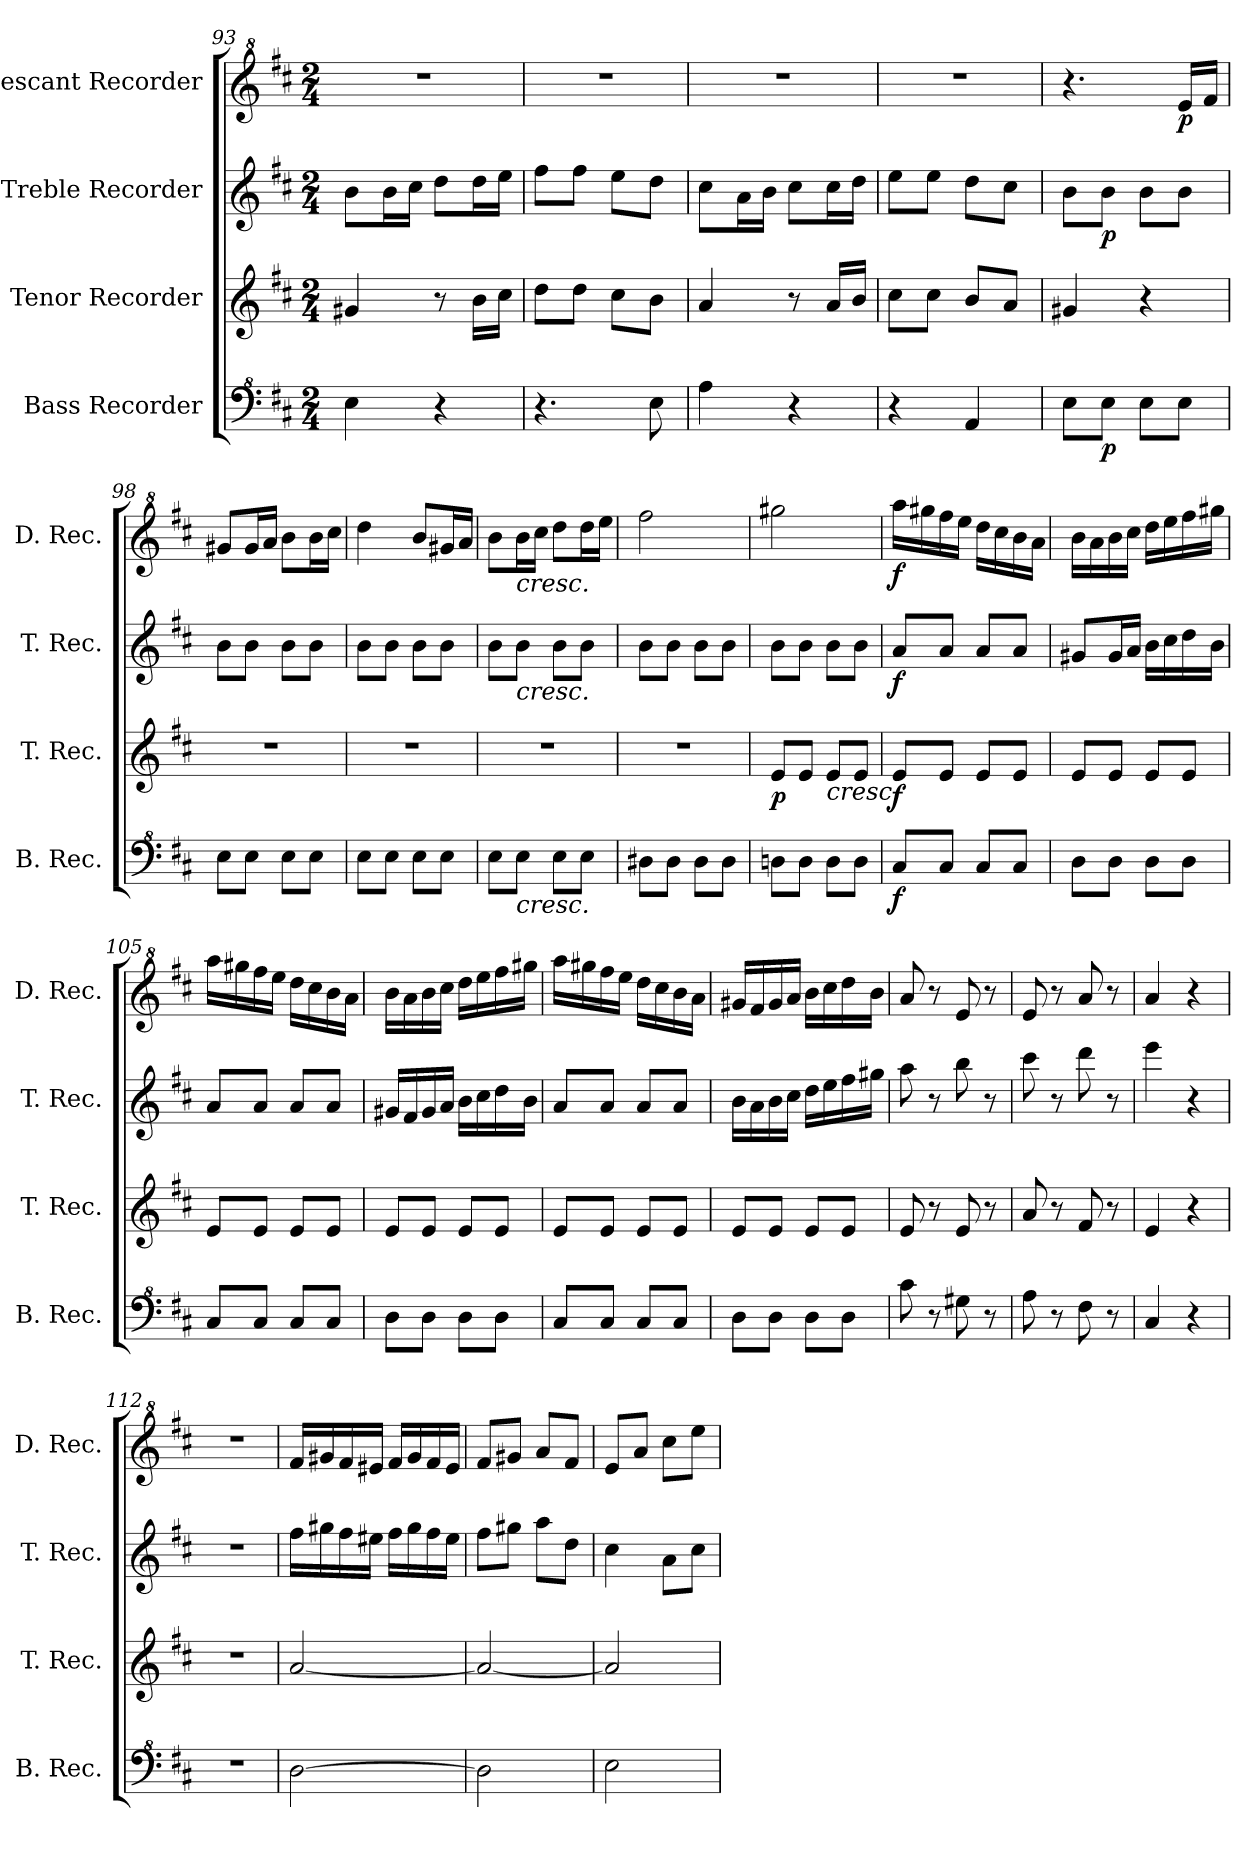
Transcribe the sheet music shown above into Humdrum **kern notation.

**kern	**dynam	**kern	**dynam	**kern	**dynam	**kern	**dynam
*part4	*part4	*part3	*part3	*part2	*part2	*part1	*part1
*staff4	*staff4	*staff3	*staff3	*staff2	*staff2	*staff1	*staff1
*I"Bass Recorder	*	*I"Tenor Recorder	*	*I"Treble Recorder	*	*I"Descant Recorder	*
*I'B. Rec.	*	*I'T. Rec.	*	*I'T. Rec.	*	*I'D. Rec.	*
*clefF^4	*	*clefG2	*	*clefG2	*	*clefG^2	*
*k[f#c#]	*	*k[f#c#]	*	*k[f#c#]	*	*k[f#c#]	*
*M2/4	*	*M2/4	*	*M2/4	*	*M2/4	*
=93	=93	=93	=93	=93	=93	=93	=93
4e\	.	4g#X/	.	8b\L	.	2r	.
.	.	.	.	16b\L	.	.	.
.	.	.	.	16cc#\JJ	.	.	.
4r	.	8r	.	8dd\L	.	.	.
.	.	16b\LL	.	16dd\L	.	.	.
.	.	16cc#\JJ	.	16ee\JJ	.	.	.
=94	=94	=94	=94	=94	=94	=94	=94
4.r	.	8dd\L	.	8ff#\L	.	2r	.
.	.	8dd\J	.	8ff#\J	.	.	.
.	.	8cc#\L	.	8ee\L	.	.	.
8e\	.	8b\J	.	8dd\J	.	.	.
=95	=95	=95	=95	=95	=95	=95	=95
4a\	.	4a/	.	8cc#\L	.	2r	.
.	.	.	.	16a\L	.	.	.
.	.	.	.	16b\JJ	.	.	.
4r	.	8r	.	8cc#\L	.	.	.
.	.	16a/LL	.	16cc#\L	.	.	.
.	.	16b/JJ	.	16dd\JJ	.	.	.
=96	=96	=96	=96	=96	=96	=96	=96
4r	.	8cc#\L	.	8ee\L	.	2r	.
.	.	8cc#\J	.	8ee\J	.	.	.
4A/	.	8b/L	.	8dd\L	.	.	.
.	.	8a/J	.	8cc#\J	.	.	.
=97	=97	=97	=97	=97	=97	=97	=97
8e\L	.	4g#X/	.	8b\L	.	4.r	.
!	!LO:DY:b	!	!	!	!LO:DY:b	!	!
8e\J	p	.	.	8b\J	p	.	.
8e\L	.	4r	.	8b\L	.	.	.
!	!	!	!	!	!	!	!LO:DY:b
8e\J	.	.	.	8b\J	.	16ee/LL	p
.	.	.	.	.	.	16ff#/JJ	.
!!LO:LB:g=z
=98	=98	=98	=98	=98	=98	=98	=98
8e\L	.	2r	.	8b\L	.	8gg#X/L	.
8e\J	.	.	.	8b\J	.	16gg#/L	.
.	.	.	.	.	.	16aa/JJ	.
8e\L	.	.	.	8b\L	.	8bb\L	.
8e\J	.	.	.	8b\J	.	16bb\L	.
.	.	.	.	.	.	16ccc#\JJ	.
=99	=99	=99	=99	=99	=99	=99	=99
8e\L	.	2r	.	8b\L	.	4ddd\	.
8e\J	.	.	.	8b\J	.	.	.
8e\L	.	.	.	8b\L	.	8bb/L	.
8e\J	.	.	.	8b\J	.	16gg#X/L	.
.	.	.	.	.	.	16aa/JJ	.
=100	=100	=100	=100	=100	=100	=100	=100
8e\L	.	2r	.	8b\L	.	8bb\L	.
!	!	!	!	!	!	!LO:TX:b:i:t=cresc.	!
!	!	!	!	!LO:TX:b:i:t=cresc.	!	!	!
!LO:TX:b:i:t=cresc.	!	!	!	!	!	!	!
8e\J	.	.	.	8b\J	.	16bb\L	.
.	.	.	.	.	.	16ccc#\JJ	.
8e\L	.	.	.	8b\L	.	8ddd\L	.
8e\J	.	.	.	8b\J	.	16ddd\L	.
.	.	.	.	.	.	16eee\JJ	.
=101	=101	=101	=101	=101	=101	=101	=101
8d#X\L	.	2r	.	8b\L	.	2fff#\	.
8d#\J	.	.	.	8b\J	.	.	.
8d#\L	.	.	.	8b\L	.	.	.
8d#\J	.	.	.	8b\J	.	.	.
=102	=102	=102	=102	=102	=102	=102	=102
!	!	!	!LO:DY:b	!	!	!	!
8dn\L	.	8e/L	p	8b\L	.	2ggg#X\	.
8d\J	.	8e/J	.	8b\J	.	.	.
!	!	!LO:TX:b:i:t=cresc.	!	!	!	!	!
8d\L	.	8e/L	.	8b\L	.	.	.
8d\J	.	8e/J	.	8b\J	.	.	.
=103	=103	=103	=103	=103	=103	=103	=103
!	!LO:DY:b	!	!LO:DY:b	!	!LO:DY:b	!	!LO:DY:b
8c#/L	f	8e/L	f	8a/L	f	16aaa\LL	f
.	.	.	.	.	.	16ggg#X\	.
8c#/J	.	8e/J	.	8a/J	.	16fff#\	.
.	.	.	.	.	.	16eee\JJ	.
8c#/L	.	8e/L	.	8a/L	.	16ddd\LL	.
.	.	.	.	.	.	16ccc#\	.
8c#/J	.	8e/J	.	8a/J	.	16bb\	.
.	.	.	.	.	.	16aa\JJ	.
!!LO:LB:g=z
=104	=104	=104	=104	=104	=104	=104	=104
8d\L	.	8e/L	.	8g#X/L	.	16bb\LL	.
.	.	.	.	.	.	16aa\	.
8d\J	.	8e/J	.	16g#/L	.	16bb\	.
.	.	.	.	16a/JJ	.	16ccc#\JJ	.
8d\L	.	8e/L	.	16b\LL	.	16ddd\LL	.
.	.	.	.	16cc#\	.	16eee\	.
8d\J	.	8e/J	.	16dd\	.	16fff#\	.
.	.	.	.	16b\JJ	.	16ggg#X\JJ	.
=105	=105	=105	=105	=105	=105	=105	=105
8c#/L	.	8e/L	.	8a/L	.	16aaa\LL	.
.	.	.	.	.	.	16ggg#X\	.
8c#/J	.	8e/J	.	8a/J	.	16fff#\	.
.	.	.	.	.	.	16eee\JJ	.
8c#/L	.	8e/L	.	8a/L	.	16ddd\LL	.
.	.	.	.	.	.	16ccc#\	.
8c#/J	.	8e/J	.	8a/J	.	16bb\	.
.	.	.	.	.	.	16aa\JJ	.
=106	=106	=106	=106	=106	=106	=106	=106
8d\L	.	8e/L	.	16g#X/LL	.	16bb\LL	.
.	.	.	.	16f#/	.	16aa\	.
8d\J	.	8e/J	.	16g#/	.	16bb\	.
.	.	.	.	16a/JJ	.	16ccc#\JJ	.
8d\L	.	8e/L	.	16b\LL	.	16ddd\LL	.
.	.	.	.	16cc#\	.	16eee\	.
8d\J	.	8e/J	.	16dd\	.	16fff#\	.
.	.	.	.	16b\JJ	.	16ggg#X\JJ	.
=107	=107	=107	=107	=107	=107	=107	=107
8c#/L	.	8e/L	.	8a/L	.	16aaa\LL	.
.	.	.	.	.	.	16ggg#X\	.
8c#/J	.	8e/J	.	8a/J	.	16fff#\	.
.	.	.	.	.	.	16eee\JJ	.
8c#/L	.	8e/L	.	8a/L	.	16ddd\LL	.
.	.	.	.	.	.	16ccc#\	.
8c#/J	.	8e/J	.	8a/J	.	16bb\	.
.	.	.	.	.	.	16aa\JJ	.
!!LO:PB:g=z
=108	=108	=108	=108	=108	=108	=108	=108
8d\L	.	8e/L	.	16b\LL	.	16gg#X/LL	.
.	.	.	.	16a\	.	16ff#/	.
8d\J	.	8e/J	.	16b\	.	16gg#/	.
.	.	.	.	16cc#\JJ	.	16aa/JJ	.
8d\L	.	8e/L	.	16dd\LL	.	16bb\LL	.
.	.	.	.	16ee\	.	16ccc#\	.
8d\J	.	8e/J	.	16ff#\	.	16ddd\	.
.	.	.	.	16gg#X\JJ	.	16bb\JJ	.
=109	=109	=109	=109	=109	=109	=109	=109
8cc#\	.	8e/	.	8aa\	.	8aa/	.
8r	.	8r	.	8r	.	8r	.
8g#X\	.	8e/	.	8bb\	.	8ee/	.
8r	.	8r	.	8r	.	8r	.
=110	=110	=110	=110	=110	=110	=110	=110
8a\	.	8a/	.	8ccc#\	.	8ee/	.
8r	.	8r	.	8r	.	8r	.
8f#\	.	8f#/	.	8ddd\	.	8aa/	.
8r	.	8r	.	8r	.	8r	.
=111	=111	=111	=111	=111	=111	=111	=111
4c#/	.	4e/	.	4eee\	.	4aa/	.
4r	.	4r	.	4r	.	4r	.
=112	=112	=112	=112	=112	=112	=112	=112
2r	.	2r	.	2r	.	2r	.
=113	=113	=113	=113	=113	=113	=113	=113
[2d\	.	[2a/	.	16ff#\LL	.	16ff#/LL	.
.	.	.	.	16gg#X\	.	16gg#X/	.
.	.	.	.	16ff#\	.	16ff#/	.
.	.	.	.	16ee#X\JJ	.	16ee#X/JJ	.
.	.	.	.	16ff#\LL	.	16ff#/LL	.
.	.	.	.	16gg#\	.	16gg#/	.
.	.	.	.	16ff#\	.	16ff#/	.
.	.	.	.	16ee#\JJ	.	16ee#/JJ	.
=114	=114	=114	=114	=114	=114	=114	=114
2d\]	.	2a/_	.	8ff#\L	.	8ff#/L	.
.	.	.	.	8gg#X\J	.	8gg#X/J	.
.	.	.	.	8aa\L	.	8aa/L	.
.	.	.	.	8dd\J	.	8ff#/J	.
!!LO:LB:g=z
=115	=115	=115	=115	=115	=115	=115	=115
2e\	.	2a/]	.	4cc#\	.	8ee/L	.
.	.	.	.	.	.	8aa/J	.
.	.	.	.	8a\L	.	8ccc#\L	.
.	.	.	.	8cc#\J	.	8eee\J	.
=	=	=	=	=	=	=	=
*-	*-	*-	*-	*-	*-	*-	*-
